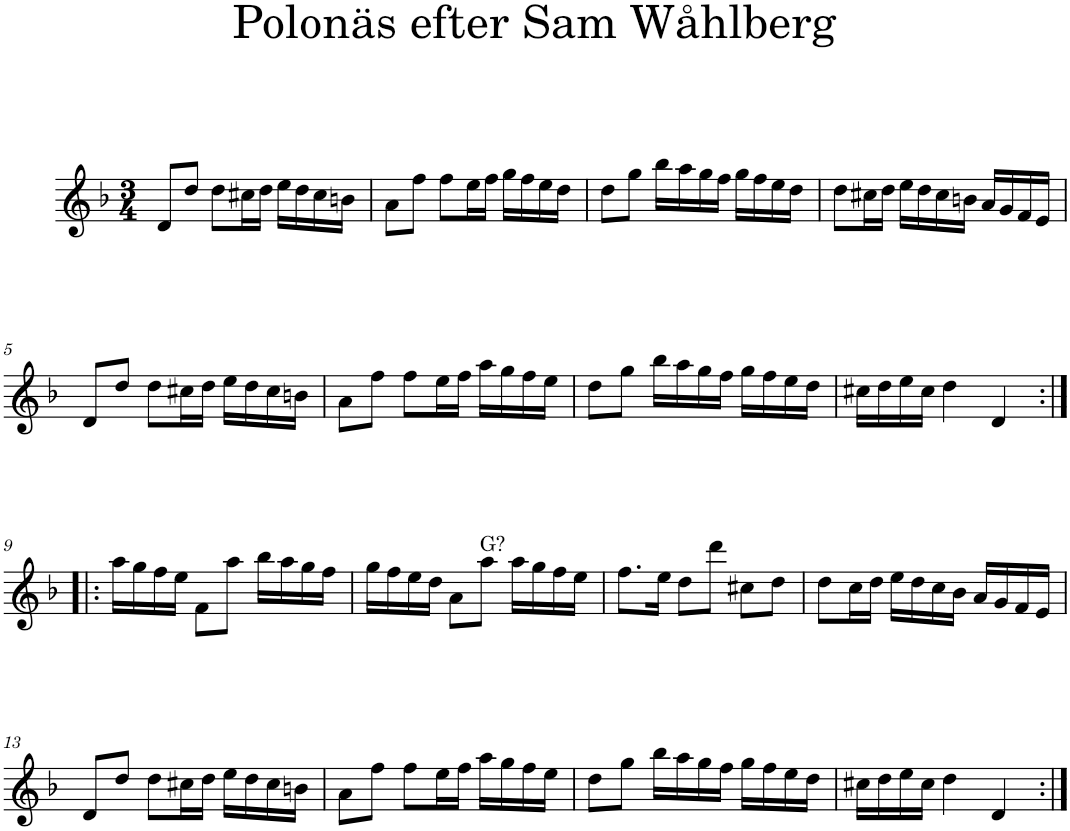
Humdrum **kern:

**kern
*part1
*staff1
*I"Piano
*I'Pno
*clefG2
*k[b-]
*d:
*M3/4
=1
8d/L
8dd/J
8dd\L
16cc#X\L
16dd\JJ
16ee\LL
16dd\
16cc#\
16bn\JJ
=2
8a\L
8ff\J
8ff\L
16ee\L
16ff\JJ
16gg\LL
16ff\
16ee\
16dd\JJ
=3
8dd\L
8gg\J
16bb-\LL
16aa\
16gg\
16ff\JJ
16gg\LL
16ff\
16ee\
16dd\JJ
=4
8dd\L
16cc#X\L
16dd\JJ
16ee\LL
16dd\
16cc#\
16bn\JJ
16a/LL
16g/
16f/
16e/JJ
!!LO:LB:g=z
=5
8d/L
8dd/J
8dd\L
16cc#X\L
16dd\JJ
16ee\LL
16dd\
16cc#\
16bn\JJ
=6
8a\L
8ff\J
8ff\L
16ee\L
16ff\JJ
16aa\LL
16gg\
16ff\
16ee\JJ
=7
8dd\L
8gg\J
16bb-\LL
16aa\
16gg\
16ff\JJ
16gg\LL
16ff\
16ee\
16dd\JJ
=8
16cc#X\LL
16dd\
16ee\
16cc#\JJ
4dd\
4d/
!!LO:LB:g=z
=9:|!|:
16aa\LL
16gg\
16ff\
16ee\JJ
8f\L
8aa\J
16bb-\LL
16aa\
16gg\
16ff\JJ
=10
16gg\LL
16ff\
16ee\
16dd\JJ
8a\L
!LO:TX:a:t=G?
8aa\J
16aa\LL
16gg\
16ff\
16ee\JJ
=11
8.ff\L
16ee\Jk
8dd\L
8ddd\J
8cc#X\L
8dd\J
=12
8dd\L
16cc\L
16dd\JJ
16ee\LL
16dd\
16cc\
16b-\JJ
16a/LL
16g/
16f/
16e/JJ
!!LO:LB:g=z
=13
8d/L
8dd/J
8dd\L
16cc#X\L
16dd\JJ
16ee\LL
16dd\
16cc#\
16bn\JJ
=14
8a\L
8ff\J
8ff\L
16ee\L
16ff\JJ
16aa\LL
16gg\
16ff\
16ee\JJ
=15
8dd\L
8gg\J
16bb-\LL
16aa\
16gg\
16ff\JJ
16gg\LL
16ff\
16ee\
16dd\JJ
=16
16cc#X\LL
16dd\
16ee\
16cc#\JJ
4dd\
4d/
=:|!
*-
